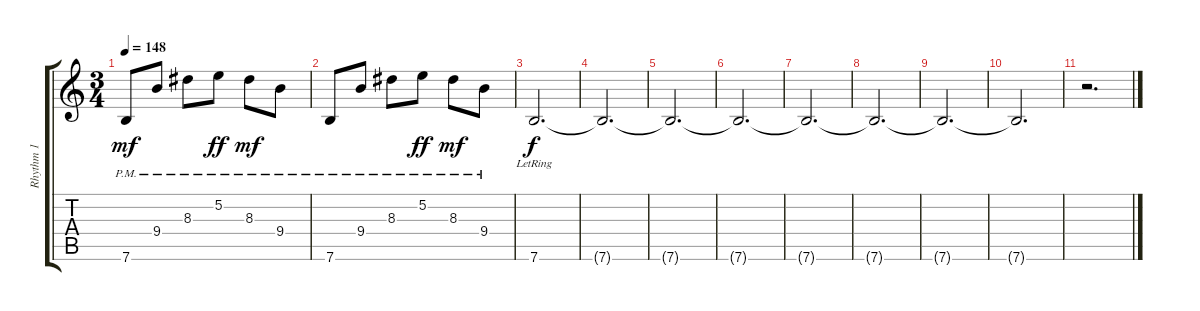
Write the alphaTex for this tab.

\track ("Rhythm 1" "Rhythm 1") {instrument acousticguitarnylon}
\staff {score tabs}
\tuning (E4 B3 G3 D3 A2 E2) {hide}
\ts (3 4)
\tempo 148
\clef g2
\ks c
7.6{pm}.8{dy mf} 9.4{pm}.8 8.3{pm}.8 5.2{pm}.8{dy ff} 8.3{pm}.8{dy mf} 9.4{pm}.8 |
7.6{pm}.8 9.4{pm}.8 8.3{pm}.8 5.2{pm}.8{dy ff} 8.3{pm}.8{dy mf} 9.4{pm}.8 |
7.6{lr}.2{d dy f} |
7.6{t}.2{d} |
7.6{t}.2{d} |
7.6{t}.2{d} |
7.6{t}.2{d} |
7.6{t}.2{d} |
7.6{t}.2{d} |
7.6{t}.2{d} |
r.2{d}
